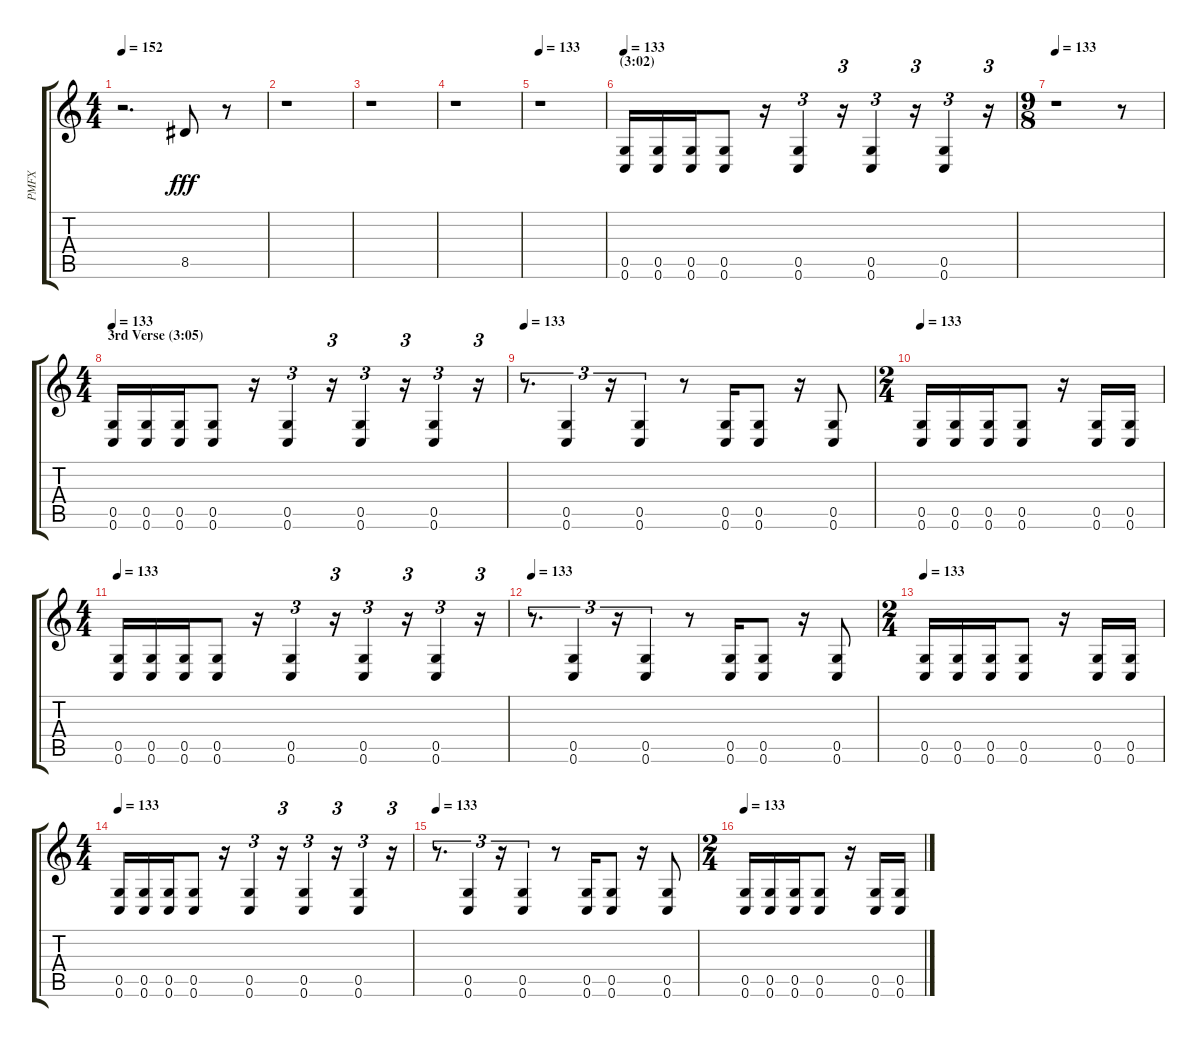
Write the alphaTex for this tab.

\track ("PMFX" "PMFX") {instrument electricguitarjazz}
\staff {score tabs}
\tuning (D4 A3 F3 C3 G2 C2) {hide}
\ts (4 4)
\tempo 152
\clef g2
\ks c
r.2{d dy fff} 8.5.8{volume 16 instrument distortionguitar} r.8 |
r.1 |
r.1 |
r.1 |
\tempo 133
r.1 |
\section ("" "(3:02)")
\tempo 133
(0.5 0.6).16{volume 4 instrument electricguitarjazz} (0.5 0.6).16 (0.5 0.6).16 (0.5 0.6).8 r.16 (0.5 0.6).4{tu (3 2)} r.16{tu (3 2)} (0.5 0.6).4{tu (3 2)} r.16{tu (3 2)} (0.5 0.6).4{tu (3 2)} r.16{tu (3 2)} |
\ts (9 8)
\tempo 133
r.1 r.8 |
\ts (4 4)
\section ("" "3rd Verse (3:05)")
\tempo 133
(0.5 0.6).16 (0.5 0.6).16 (0.5 0.6).16 (0.5 0.6).8 r.16 (0.5 0.6).4{tu (3 2)} r.16{tu (3 2)} (0.5 0.6).4{tu (3 2)} r.16{tu (3 2)} (0.5 0.6).4{tu (3 2)} r.16{tu (3 2)} |
\tempo 133
r.8{d tu (3 2)} (0.5 0.6).4{tu (3 2)} r.16{tu (3 2)} (0.5 0.6).4{tu (3 2)} r.8 (0.5 0.6).16 (0.5 0.6).8 r.16 (0.5 0.6).8 |
\ts (2 4)
\tempo 133
(0.5 0.6).16 (0.5 0.6).16 (0.5 0.6).16 (0.5 0.6).8 r.16 (0.5 0.6).16 (0.5 0.6).16 |
\ts (4 4)
\tempo 133
(0.5 0.6).16 (0.5 0.6).16 (0.5 0.6).16 (0.5 0.6).8 r.16 (0.5 0.6).4{tu (3 2)} r.16{tu (3 2)} (0.5 0.6).4{tu (3 2)} r.16{tu (3 2)} (0.5 0.6).4{tu (3 2)} r.16{tu (3 2)} |
\tempo 133
r.8{d tu (3 2)} (0.5 0.6).4{tu (3 2)} r.16{tu (3 2)} (0.5 0.6).4{tu (3 2)} r.8 (0.5 0.6).16 (0.5 0.6).8 r.16 (0.5 0.6).8 |
\ts (2 4)
\tempo 133
(0.5 0.6).16 (0.5 0.6).16 (0.5 0.6).16 (0.5 0.6).8 r.16 (0.5 0.6).16 (0.5 0.6).16 |
\ts (4 4)
\tempo 133
(0.5 0.6).16 (0.5 0.6).16 (0.5 0.6).16 (0.5 0.6).8 r.16 (0.5 0.6).4{tu (3 2)} r.16{tu (3 2)} (0.5 0.6).4{tu (3 2)} r.16{tu (3 2)} (0.5 0.6).4{tu (3 2)} r.16{tu (3 2)} |
\tempo 133
r.8{d tu (3 2)} (0.5 0.6).4{tu (3 2)} r.16{tu (3 2)} (0.5 0.6).4{tu (3 2)} r.8 (0.5 0.6).16 (0.5 0.6).8 r.16 (0.5 0.6).8 |
\ts (2 4)
\tempo 133
(0.5 0.6).16 (0.5 0.6).16 (0.5 0.6).16 (0.5 0.6).8 r.16 (0.5 0.6).16 (0.5 0.6).16
